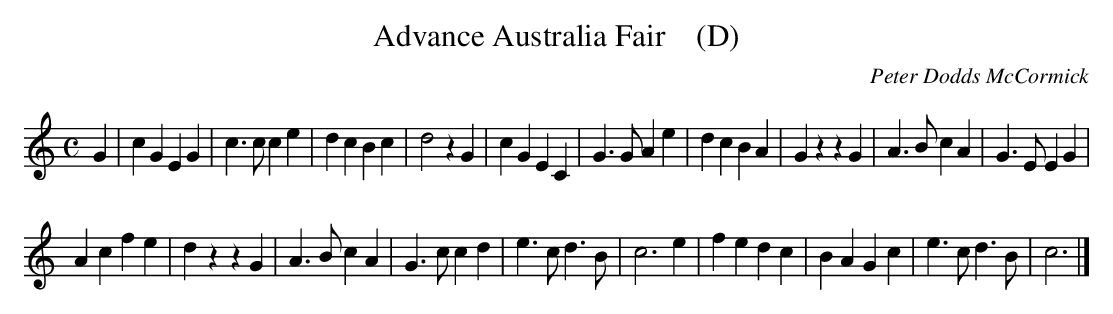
X:1
T: Advance Australia Fair    (D)
C: Peter Dodds McCormick
M: C
L: 1/4
K: C
G |\
cG EG | c>c ce | dcBc | d2 zG |\
cG EC | G>G Ae | dc BA | Gz zG |\
A>B cA | G>E EG |
Ac fe | dz zG |\
A>B cA | G>c cd | e>c d>B | c3 e |\
fe dc | BA Gc | e>c d>B | c3 |]
